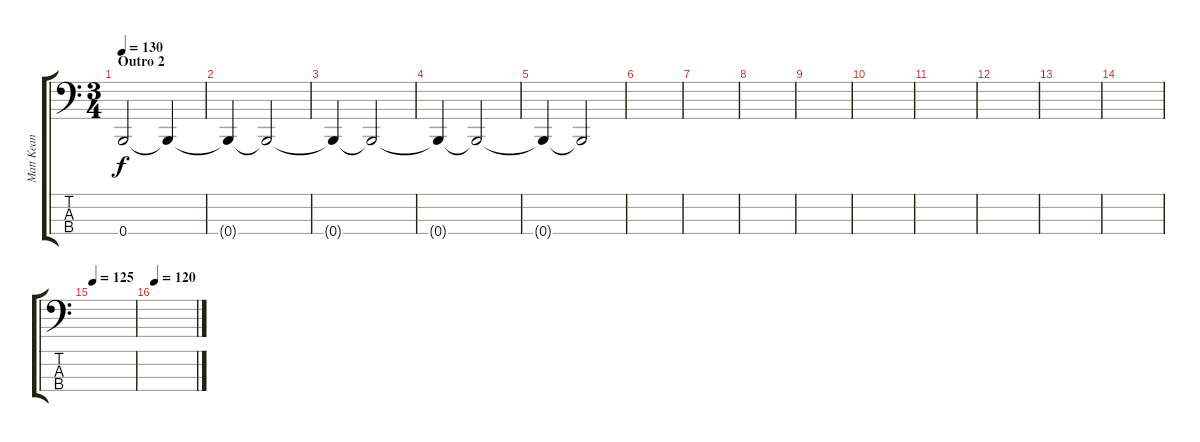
\track ("Matt Kean" "Matt Kean") {instrument electricbasspick}
\staff {score tabs}
\tuning (E2 B1 Gb1 B0) {hide}
\ts (3 4)
\section ("" "Outro 2")
\tempo 120
\tempo 130
\clef f4
\ks c
0.4.2{dy f} 0.4{t}.4 |
0.4{t}.4 0.4{t}.2 |
0.4{t}.4 0.4{t}.2 |
0.4{t}.4 0.4{t}.2 |
0.4{t}.4 0.4{t}.2 |
|
|
|
|
|
|
|
|
|
\tempo 125
|
\tempo 120
